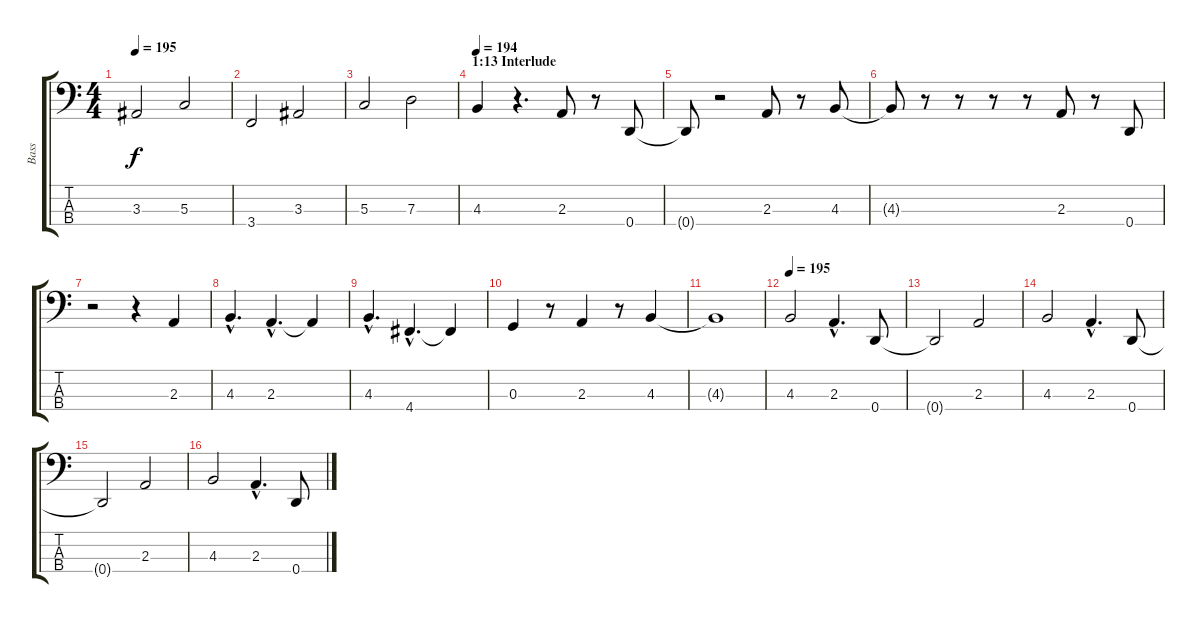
\track ("Bass" "Bass") {instrument electricbassfinger}
\staff {score tabs}
\tuning (F2 C2 G1 D1) {hide}
\ts (4 4)
\tempo 195
\clef f4
\ks c
3.3.2{dy f} 5.3.2 |
3.4.2 3.3.2 |
5.3.2 7.3.2 |
\section ("" "1:13 Interlude")
\tempo 194
4.3.4 r.4{d} 2.3.8 r.8 0.4.8 |
0.4{t}.8 r.2 2.3.8 r.8 4.3.8 |
4.3{t}.8 r.8 r.8 r.8 r.8 2.3.8 r.8 0.4.8 |
r.2 r.4 2.3.4 |
4.3{hac}.4{d} 2.3{hac}.4{d} 2.3{t}.4 |
4.3{hac}.4{d} 4.4{hac}.4{d} 4.4{t}.4 |
0.3.4 r.8 2.3.4 r.8 4.3.4 |
4.3{t}.1 |
\tempo 195
4.3.2{volume 13} 2.3{hac}.4{d} 0.4.8 |
0.4{t}.2 2.3.2 |
4.3.2 2.3{hac}.4{d} 0.4.8 |
0.4{t}.2 2.3.2 |
4.3.2 2.3{hac}.4{d} 0.4.8
